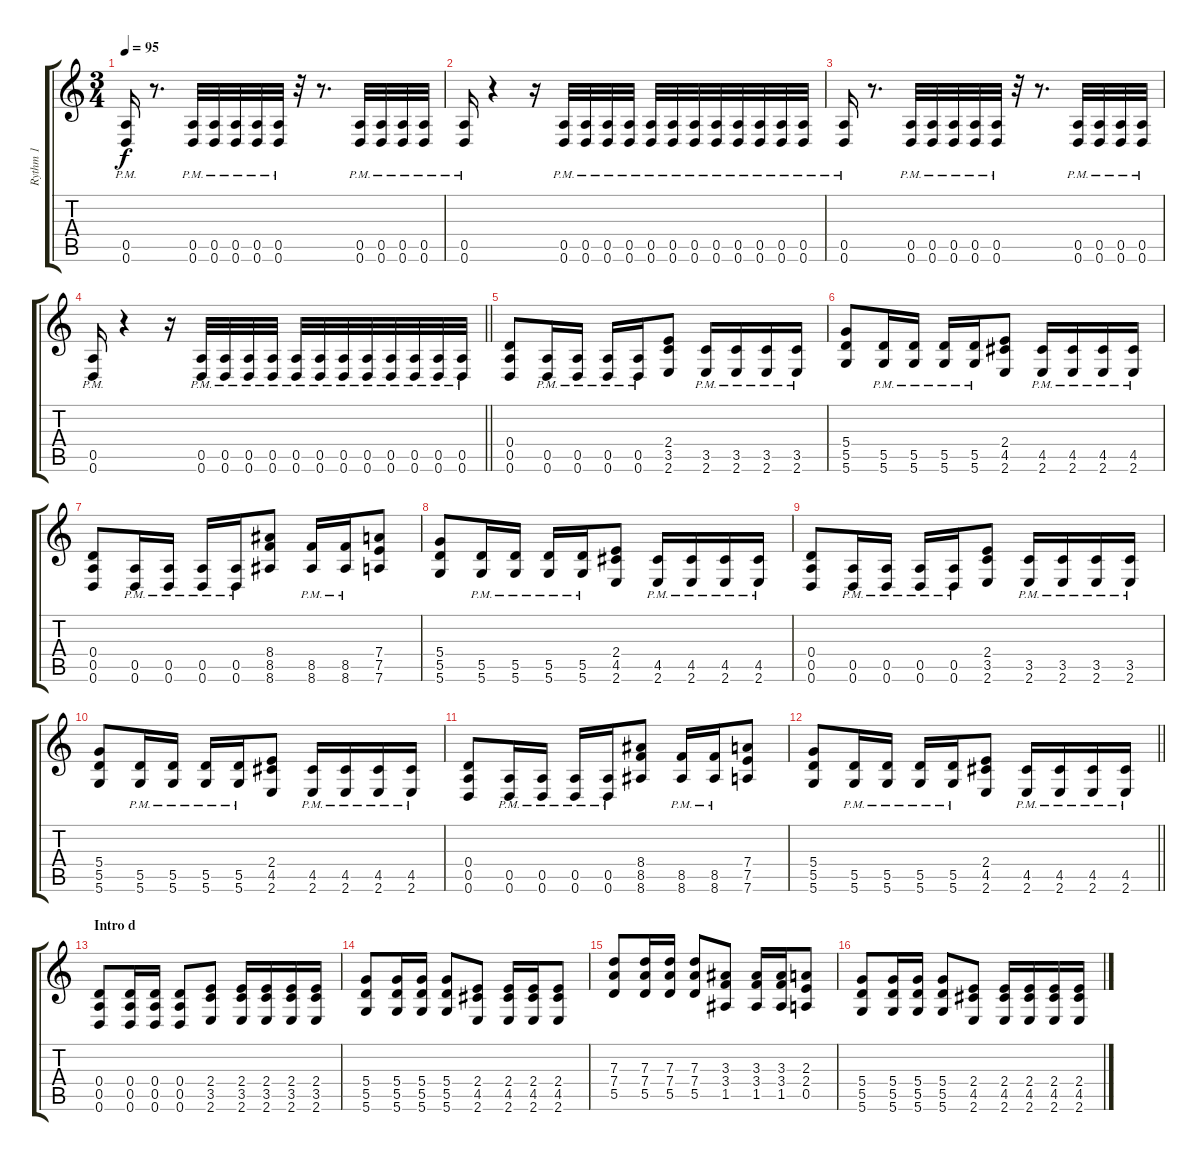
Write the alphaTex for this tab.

\track ("Rythm 1" "Rythm 1") {instrument distortionguitar}
\staff {score tabs}
\tuning (E4 B3 G3 D3 A2 D2) {hide}
\ts (3 4)
\tempo 95
\clef g2
\ks c
(0.5{pm} 0.6{pm}).16{dy f} r.8{d} (0.5{pm} 0.6{pm}).32 (0.5{pm} 0.6{pm}).32 (0.5{pm} 0.6{pm}).32 (0.5{pm} 0.6{pm}).32 (0.5{pm} 0.6{pm}).32 r.32 r.8{d} (0.5{pm} 0.6{pm}).32 (0.5{pm} 0.6{pm}).32 (0.5{pm} 0.6{pm}).32 (0.5{pm} 0.6{pm}).32 |
(0.5{pm} 0.6{pm}).16 r.4 r.16 (0.5 0.6{pm}).32 (0.5 0.6{pm}).32 (0.5 0.6{pm}).32 (0.5 0.6{pm}).32 (0.5 0.6{pm}).32 (0.5 0.6{pm}).32 (0.5 0.6{pm}).32 (0.5 0.6{pm}).32 (0.5 0.6{pm}).32 (0.5 0.6{pm}).32 (0.5 0.6{pm}).32 (0.5 0.6{pm}).32 |
(0.5{pm} 0.6{pm}).16 r.8{d} (0.5{pm} 0.6{pm}).32 (0.5{pm} 0.6{pm}).32 (0.5{pm} 0.6{pm}).32 (0.5{pm} 0.6{pm}).32 (0.5{pm} 0.6{pm}).32 r.32 r.8{d} (0.5{pm} 0.6{pm}).32 (0.5{pm} 0.6{pm}).32 (0.5{pm} 0.6{pm}).32 (0.5{pm} 0.6{pm}).32 |
\barLineRight lightlight
(0.5{pm} 0.6{pm}).16 r.4 r.16 (0.5 0.6{pm}).32 (0.5 0.6{pm}).32 (0.5 0.6{pm}).32 (0.5 0.6{pm}).32 (0.5 0.6{pm}).32 (0.5 0.6{pm}).32 (0.5 0.6{pm}).32 (0.5 0.6{pm}).32 (0.5 0.6{pm}).32 (0.5 0.6{pm}).32 (0.5 0.6{pm}).32 (0.5 0.6{pm}).32 |
(0.4 0.5 0.6).8{volume 14} (0.5{pm} 0.6{pm}).16 (0.5{pm} 0.6{pm}).16 (0.5{pm} 0.6{pm}).16 (0.5{pm} 0.6{pm}).16 (2.4 3.5 2.6).8 (3.5{pm} 2.6{pm}).16 (3.5{pm} 2.6{pm}).16 (3.5{pm} 2.6{pm}).16 (3.5{pm} 2.6{pm}).16 |
(5.4 5.5 5.6).8 (5.5{pm} 5.6{pm}).16 (5.5{pm} 5.6{pm}).16 (5.5{pm} 5.6{pm}).16 (5.5{pm} 5.6{pm}).16 (2.4 4.5 2.6).8 (4.5{pm} 2.6{pm}).16 (4.5{pm} 2.6{pm}).16 (4.5{pm} 2.6{pm}).16 (4.5{pm} 2.6{pm}).16 |
(0.4 0.5 0.6).8 (0.5{pm} 0.6{pm}).16 (0.5{pm} 0.6{pm}).16 (0.5{pm} 0.6{pm}).16 (0.5{pm} 0.6{pm}).16 (8.4 8.5 8.6).8 (8.5{pm} 8.6{pm}).16 (8.5{pm} 8.6{pm}).16 (7.4 7.5 7.6).8 |
(5.4 5.5 5.6).8 (5.5{pm} 5.6{pm}).16 (5.5{pm} 5.6{pm}).16 (5.5{pm} 5.6{pm}).16 (5.5{pm} 5.6{pm}).16 (2.4 4.5 2.6).8 (4.5{pm} 2.6{pm}).16 (4.5{pm} 2.6{pm}).16 (4.5{pm} 2.6{pm}).16 (4.5{pm} 2.6{pm}).16 |
(0.4 0.5 0.6).8 (0.5{pm} 0.6{pm}).16 (0.5{pm} 0.6{pm}).16 (0.5{pm} 0.6{pm}).16 (0.5{pm} 0.6{pm}).16 (2.4 3.5 2.6).8 (3.5{pm} 2.6{pm}).16 (3.5{pm} 2.6{pm}).16 (3.5{pm} 2.6{pm}).16 (3.5{pm} 2.6{pm}).16 |
(5.4 5.5 5.6).8 (5.5{pm} 5.6{pm}).16 (5.5{pm} 5.6{pm}).16 (5.5{pm} 5.6{pm}).16 (5.5{pm} 5.6{pm}).16 (2.4 4.5 2.6).8 (4.5{pm} 2.6{pm}).16 (4.5{pm} 2.6{pm}).16 (4.5{pm} 2.6{pm}).16 (4.5{pm} 2.6{pm}).16 |
(0.4 0.5 0.6).8 (0.5{pm} 0.6{pm}).16 (0.5{pm} 0.6{pm}).16 (0.5{pm} 0.6{pm}).16 (0.5{pm} 0.6{pm}).16 (8.4 8.5 8.6).8 (8.5{pm} 8.6{pm}).16 (8.5{pm} 8.6{pm}).16 (7.4 7.5 7.6).8 |
\barLineRight lightlight
(5.4 5.5 5.6).8 (5.5{pm} 5.6{pm}).16 (5.5{pm} 5.6{pm}).16 (5.5{pm} 5.6{pm}).16 (5.5{pm} 5.6{pm}).16 (2.4 4.5 2.6).8 (4.5{pm} 2.6{pm}).16 (4.5{pm} 2.6{pm}).16 (4.5{pm} 2.6{pm}).16 (4.5{pm} 2.6{pm}).16 |
\section ("" "Intro d")
(0.4 0.5 0.6).8 (0.4 0.5 0.6).16 (0.4 0.5 0.6).16 (0.4 0.5 0.6).8 (2.4 3.5 2.6).8 (2.4 3.5 2.6).16 (2.4 3.5 2.6).16 (2.4 3.5 2.6).16 (2.4 3.5 2.6).16 |
(5.4 5.5 5.6).8 (5.4 5.5 5.6).16 (5.4 5.5 5.6).16 (5.4 5.5 5.6).8 (2.4 4.5 2.6).8 (2.4 4.5 2.6).16 (2.4 4.5 2.6).16 (2.4 4.5 2.6).8 |
(7.3 7.4 5.5).8 (7.3 7.4 5.5).16 (7.3 7.4 5.5).16 (7.3 7.4 5.5).8 (3.3 3.4 1.5).8 (3.3 3.4 1.5).16 (3.3 3.4 1.5).16 (2.3 2.4 0.5).8 |
(5.4 5.5 5.6).8 (5.4 5.5 5.6).16 (5.4 5.5 5.6).16 (5.4 5.5 5.6).8 (2.4 4.5 2.6).8 (2.4 4.5 2.6).16 (2.4 4.5 2.6).16 (2.4 4.5 2.6).16 (2.4 4.5 2.6).16
